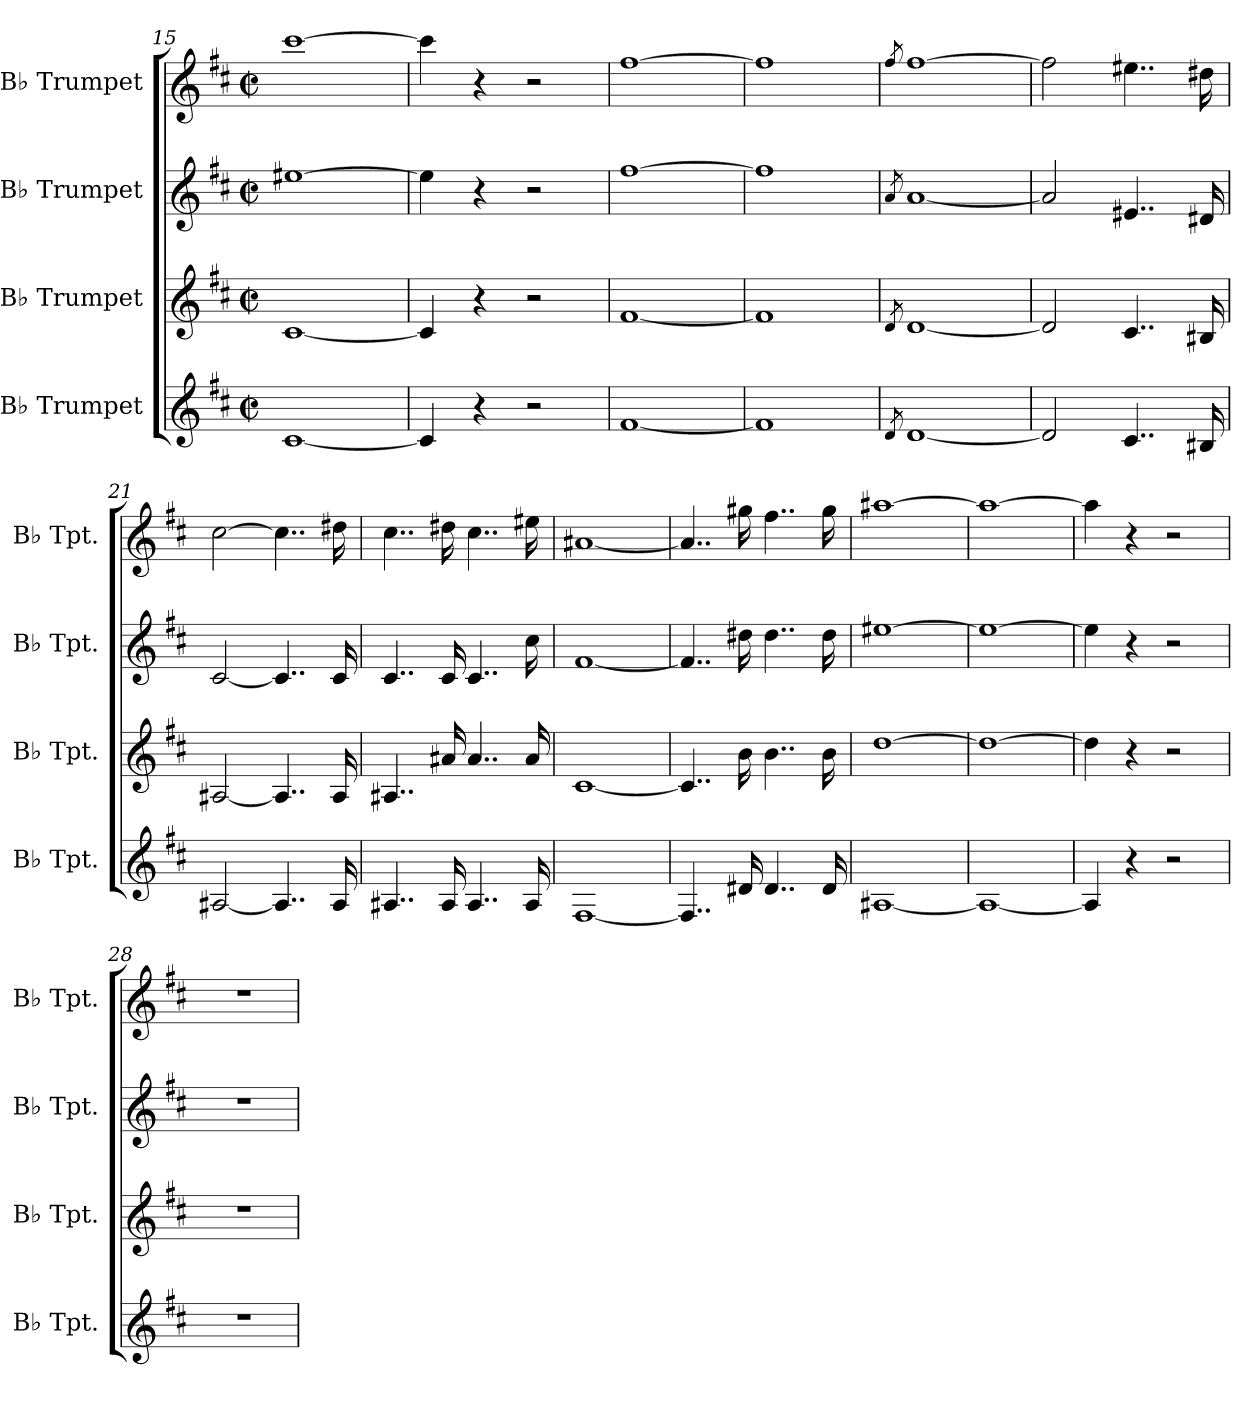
**kern	**kern	**kern	**kern
*part4	*part3	*part2	*part1
*staff4	*staff3	*staff2	*staff1
*I"B♭ Trumpet	*I"B♭ Trumpet	*I"B♭ Trumpet	*I"B♭ Trumpet
*I'B♭ Tpt.	*I'B♭ Tpt.	*I'B♭ Tpt.	*I'B♭ Tpt.
*clefG2	*clefG2	*clefG2	*clefG2
*ITrd1c2	*ITrd1c2	*ITrd1c2	*ITrd1c2
*k[]	*k[]	*k[]	*k[]
*M2/2	*M2/2	*M2/2	*M2/2
*met(c|)	*met(c|)	*met(c|)	*met(c|)
=15	=15	=15	=15
[1B	[1B	[1dd#X	[1bb
=16	=16	=16	=16
4B/]	4B/]	4dd#\]	4bb\]
4r	4r	4r	4r
2r	2r	2r	2r
=17	=17	=17	=17
[1e	[1e	[1ee	[1ee
=18	=18	=18	=18
1e]	1e]	1ee]	1ee]
!!LO:PB:g=z
=19	=19	=19	=19
8qc/	8qc/	8qg/	8qee/
[1c	[1c	[1g	[1ee
=20	=20	=20	=20
2c/]	2c/]	2g/]	2ee\]
4..B/	4..B/	4..d#X/	4..dd#X\
16A#X/	16A#X/	16c#X/	16cc#X\
=21	=21	=21	=21
[2G#X/	[2G#X/	[2B/	[2b\
4..G#/]	4..G#/]	4..B/]	4..b\]
16G#/	16G#/	16B/	16cc#X\
=22	=22	=22	=22
4..G#X/	4..G#X/	4..B/	4..b\
16G#/	16g#X/	16B/	16cc#X\
4..G#/	4..g#/	4..B/	4..b\
16G#/	16g#/	16b\	16dd#X\
=23	=23	=23	=23
[1E	[1B	[1e	[1g#X
=24	=24	=24	=24
4..E/]	4..B/]	4..e/]	4..g#/]
16c#X/	16a\	16cc#X\	16ff#X\
4..c#/	4..a\	4..cc#\	4..ee\
16c#/	16a\	16cc#\	16ff#\
=25	=25	=25	=25
[1G#X	[1cc	[1dd#X	[1gg#X
!!LO:LB:g=z
=26	=26	=26	=26
1G#_	1cc_	1dd#_	1gg#_
=27	=27	=27	=27
4G#/]	4cc\]	4dd#\]	4gg#\]
4r	4r	4r	4r
2r	2r	2r	2r
=28	=28	=28	=28
1r	1r	1r	1r
=	=	=	=
*-	*-	*-	*-
